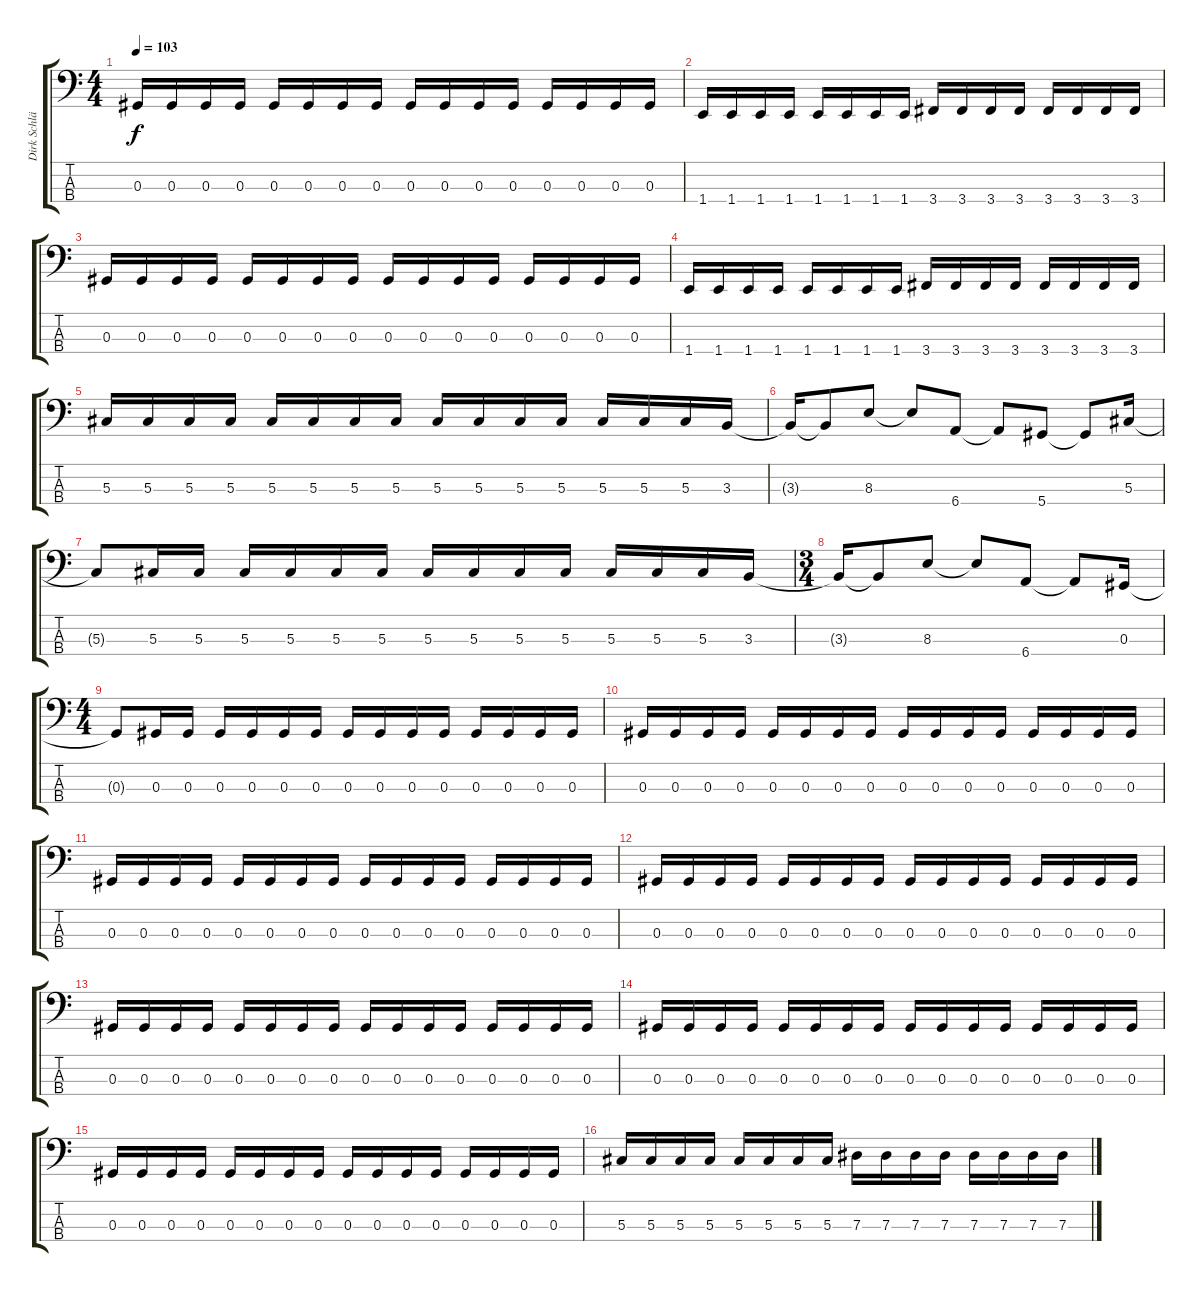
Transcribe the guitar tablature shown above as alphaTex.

\track ("Dirk Schlächter - Bass" "Dirk Schlä") {instrument electricbassfinger}
\staff {score tabs}
\tuning (Gb2 Db2 Ab1 Eb1) {hide}
\ts (4 4)
\tempo 103
\clef f4
\ks c
0.3.16{dy f} 0.3.16 0.3.16 0.3.16 0.3.16 0.3.16 0.3.16 0.3.16 0.3.16 0.3.16 0.3.16 0.3.16 0.3.16 0.3.16 0.3.16 0.3.16 |
1.4.16 1.4.16 1.4.16 1.4.16 1.4.16 1.4.16 1.4.16 1.4.16 3.4.16 3.4.16 3.4.16 3.4.16 3.4.16 3.4.16 3.4.16 3.4.16 |
0.3.16 0.3.16 0.3.16 0.3.16 0.3.16 0.3.16 0.3.16 0.3.16 0.3.16 0.3.16 0.3.16 0.3.16 0.3.16 0.3.16 0.3.16 0.3.16 |
1.4.16 1.4.16 1.4.16 1.4.16 1.4.16 1.4.16 1.4.16 1.4.16 3.4.16 3.4.16 3.4.16 3.4.16 3.4.16 3.4.16 3.4.16 3.4.16 |
5.3.16 5.3.16 5.3.16 5.3.16 5.3.16 5.3.16 5.3.16 5.3.16 5.3.16 5.3.16 5.3.16 5.3.16 5.3.16 5.3.16 5.3.16 3.3.16 |
3.3{t}.16 3.3{t}.8 8.3.8 8.3{t}.8 6.4.8 6.4{t}.8 5.4.8 5.4{t}.8 5.3.16 |
5.3{t}.8 5.3.16 5.3.16 5.3.16 5.3.16 5.3.16 5.3.16 5.3.16 5.3.16 5.3.16 5.3.16 5.3.16 5.3.16 5.3.16 3.3.16 |
\ts (3 4)
3.3{t}.16 3.3{t}.8 8.3.8 8.3{t}.8 6.4.8 6.4{t}.8 0.3.16 |
\ts (4 4)
0.3{t}.8 0.3.16 0.3.16 0.3.16 0.3.16 0.3.16 0.3.16 0.3.16 0.3.16 0.3.16 0.3.16 0.3.16 0.3.16 0.3.16 0.3.16 |
0.3.16 0.3.16 0.3.16 0.3.16 0.3.16 0.3.16 0.3.16 0.3.16 0.3.16 0.3.16 0.3.16 0.3.16 0.3.16 0.3.16 0.3.16 0.3.16 |
0.3.16 0.3.16 0.3.16 0.3.16 0.3.16 0.3.16 0.3.16 0.3.16 0.3.16 0.3.16 0.3.16 0.3.16 0.3.16 0.3.16 0.3.16 0.3.16 |
0.3.16 0.3.16 0.3.16 0.3.16 0.3.16 0.3.16 0.3.16 0.3.16 0.3.16 0.3.16 0.3.16 0.3.16 0.3.16 0.3.16 0.3.16 0.3.16 |
0.3.16 0.3.16 0.3.16 0.3.16 0.3.16 0.3.16 0.3.16 0.3.16 0.3.16 0.3.16 0.3.16 0.3.16 0.3.16 0.3.16 0.3.16 0.3.16 |
0.3.16 0.3.16 0.3.16 0.3.16 0.3.16 0.3.16 0.3.16 0.3.16 0.3.16 0.3.16 0.3.16 0.3.16 0.3.16 0.3.16 0.3.16 0.3.16 |
0.3.16 0.3.16 0.3.16 0.3.16 0.3.16 0.3.16 0.3.16 0.3.16 0.3.16 0.3.16 0.3.16 0.3.16 0.3.16 0.3.16 0.3.16 0.3.16 |
5.3.16 5.3.16 5.3.16 5.3.16 5.3.16 5.3.16 5.3.16 5.3.16 7.3.16 7.3.16 7.3.16 7.3.16 7.3.16 7.3.16 7.3.16 7.3.16
